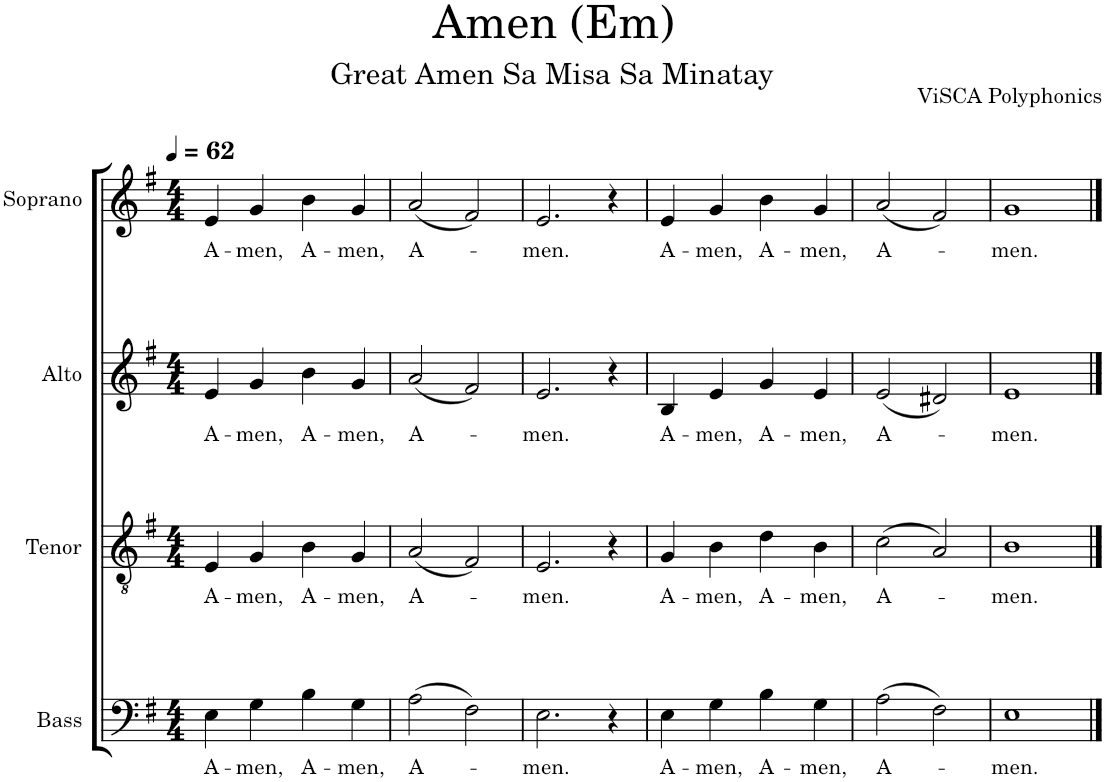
**kern	**text	**kern	**text	**kern	**text	**kern	**text
*part4	*part4	*part3	*part3	*part2	*part2	*part1	*part1
*staff4	*staff4	*staff3	*staff3	*staff2	*staff2	*staff1	*staff1
*I"Bass	*	*I"Tenor	*	*I"Alto	*	*I"Soprano	*
*I'B.	*	*I'T.	*	*I'A.	*	*I'S.	*
*clefF4	*	*clefGv2	*	*clefG2	*	*clefG2	*
*k[f#]	*	*k[f#]	*	*k[f#]	*	*k[f#]	*
*M4/4	*	*M4/4	*	*M4/4	*	*M4/4	*
*MM62	*	*MM62	*	*MM62	*	*MM62	*
=1	=1	=1	=1	=1	=1	=1	=1
!	!LO:LY:b	!	!LO:LY:b	!	!LO:LY:b	!	!LO:LY:b
4E\	A-	4E/	A-	4e/	A-	4e/	A-
!	!LO:LY:b	!	!LO:LY:b	!	!LO:LY:b	!	!LO:LY:b
4G\	-men,	4G/	-men,	4g/	-men,	4g/	-men,
!	!LO:LY:b	!	!LO:LY:b	!	!LO:LY:b	!	!LO:LY:b
4B\	A-	4B\	A-	4b\	A-	4b\	A-
!	!LO:LY:b	!	!LO:LY:b	!	!LO:LY:b	!	!LO:LY:b
4G\	-men,	4G/	-men,	4g/	-men,	4g/	-men,
=2	=2	=2	=2	=2	=2	=2	=2
!	!LO:LY:b	!	!LO:LY:b	!	!LO:LY:b	!	!LO:LY:b
(2A\	A-	(2A/	A-	(2a/	A-	(2a/	A-
2F#\)	.	2F#/)	.	2f#/)	.	2f#/)	.
=3	=3	=3	=3	=3	=3	=3	=3
!	!LO:LY:b	!	!LO:LY:b	!	!LO:LY:b	!	!LO:LY:b
2.E\	-men.	2.E/	-men.	2.e/	-men.	2.e/	-men.
4r	.	4r	.	4r	.	4r	.
=4	=4	=4	=4	=4	=4	=4	=4
!	!LO:LY:b	!	!LO:LY:b	!	!LO:LY:b	!	!LO:LY:b
4E\	A-	4G/	A-	4B/	A-	4e/	A-
!	!LO:LY:b	!	!LO:LY:b	!	!LO:LY:b	!	!LO:LY:b
4G\	-men,	4B\	-men,	4e/	-men,	4g/	-men,
!	!LO:LY:b	!	!LO:LY:b	!	!LO:LY:b	!	!LO:LY:b
4B\	A-	4d\	A-	4g/	A-	4b\	A-
!	!LO:LY:b	!	!LO:LY:b	!	!LO:LY:b	!	!LO:LY:b
4G\	-men,	4B\	-men,	4e/	-men,	4g/	-men,
=5	=5	=5	=5	=5	=5	=5	=5
!	!LO:LY:b	!	!LO:LY:b	!	!LO:LY:b	!	!LO:LY:b
(2A\	A-	(2c\	A-	(2e/	A-	(2a/	A-
2F#\)	.	2A/)	.	2d#X/)	.	2f#/)	.
=6	=6	=6	=6	=6	=6	=6	=6
!	!LO:LY:b	!	!LO:LY:b	!	!LO:LY:b	!	!LO:LY:b
1E	-men.	1B	-men.	1e	-men.	1g	-men.
==	==	==	==	==	==	==	==
*-	*-	*-	*-	*-	*-	*-	*-
